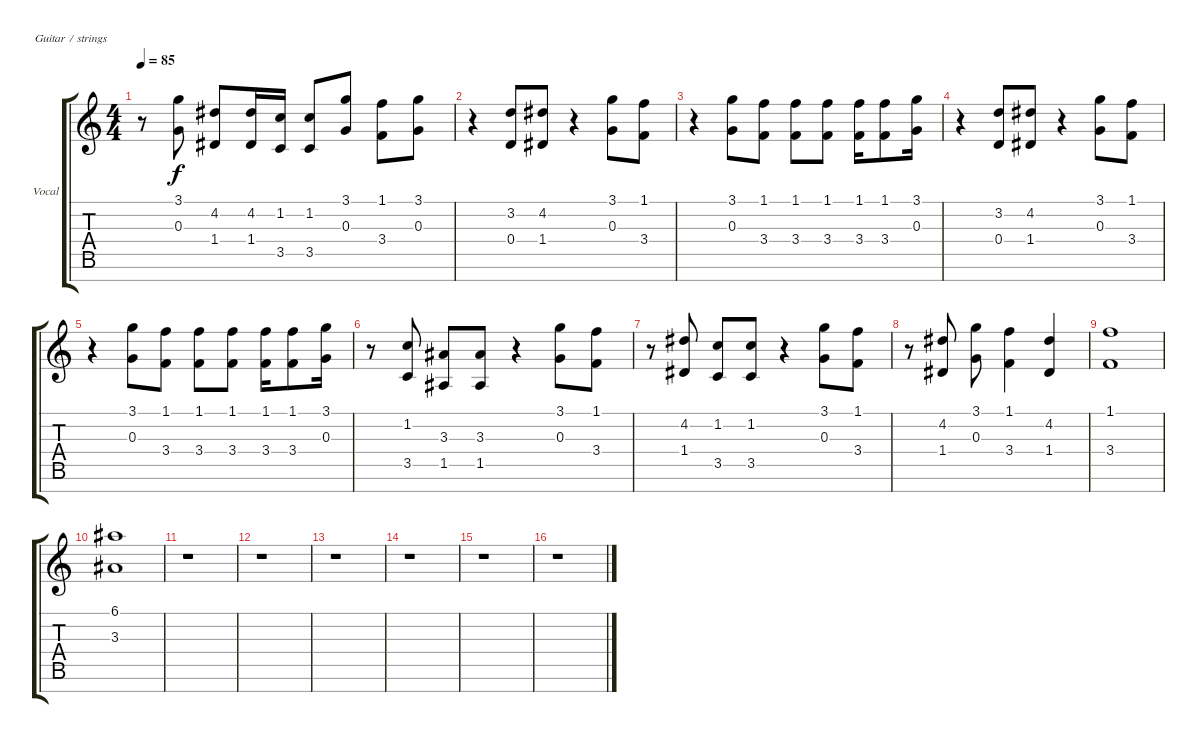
\defaultSystemsLayout 4
\bracketExtendMode groupsimilarinstruments
\firstSystemTrackNameOrientation horizontal
\otherSystemsTrackNameOrientation horizontal
\track ("Electric Guitar" "Vocal") {mute instrument distortionguitar}
\staff {score tabs}
\tuning (E4 B3 G3 D3 A2 E2 B1)
\ts (4 4)
\tempo 85
\clef g2
\scale
0.333333
\ks c
r.8{dy f} (3.1 0.3).8 (4.2 1.4).8 (4.2 1.4).16 (1.2 3.5).16 (1.2 3.5).8 (3.1 0.3).8 (1.1 3.4).8 (3.1 0.3).8 |
\scale
0.333333 r.4 (3.2 0.4).8 (4.2 1.4).8 r.4 (3.1 0.3).8 (1.1 3.4).8 |
\scale
0.333333 r.4 (3.1 0.3).8 (1.1 3.4).8 (1.1 3.4).8 (1.1 3.4).8 (1.1 3.4).16 (1.1 3.4).8 (3.1 0.3).16 |
\scale
0.333333 r.4 (3.2 0.4).8 (4.2 1.4).8 r.4 (3.1 0.3).8 (1.1 3.4).8 |
\scale
0.333333 r.4 (3.1 0.3).8 (1.1 3.4).8 (1.1 3.4).8 (1.1 3.4).8 (1.1 3.4).16 (1.1 3.4).8 (3.1 0.3).16 |
\scale
0.333333 r.8 (1.2 3.5).8 (3.3 1.5).8 (3.3 1.5).8 r.4 (3.1 0.3).8 (1.1 3.4).8 |
\scale
0.333333 r.8 (4.2 1.4).8 (1.2 3.5).8 (1.2 3.5).8 r.4 (3.1 0.3).8 (1.1 3.4).8 |
\scale
0.333333 r.8 (4.2 1.4).8 (3.1 0.3).8 (1.1 3.4).4 (1.4 4.2).4 |
\scale
0.333333 (1.1 3.4).1 |
\scale
0.333333 (6.1 3.3).1 |
\scale
0.333333 r.1 |
\scale
0.333333 r.1 |
\scale
0.333333 r.1 |
\scale
0.333333 r.1 |
\scale
0.333333 r.1 |
\scale
0.333333 r.1
